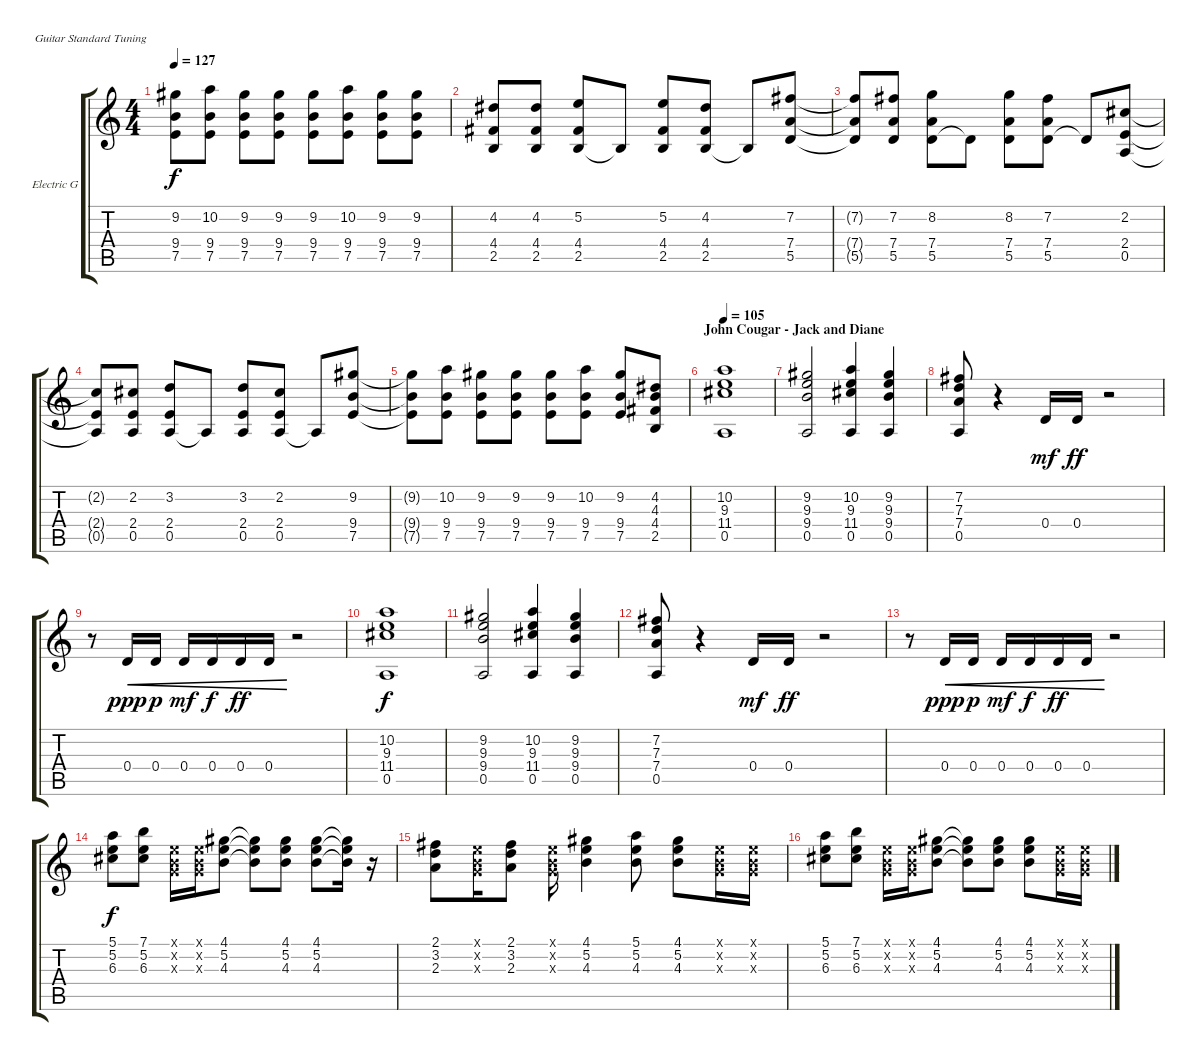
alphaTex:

\defaultSystemsLayout 4
\bracketExtendMode groupsimilarinstruments
\firstSystemTrackNameOrientation horizontal
\otherSystemsTrackNameOrientation horizontal
\track ("Electric Guitar" "Electric G") {instrument electricguitarclean}
\staff {score tabs}
\tuning (E4 B3 G3 D3 A2 E2)
\ts (4 4)
\tempo 127
\clef g2
\ks c
(9.2{t} 9.4{t} 7.5{t}).8{dy f} (10.2 9.4 7.5).8 (9.2 9.4 7.5).8 (9.2 9.4 7.5).8 (9.2 9.4 7.5).8 (10.2 9.4 7.5).8 (9.2 9.4 7.5).8 (9.2 9.4 7.5).8 |
(4.2 4.4 2.5).8 (4.2 4.4 2.5).8 (5.2 4.4 2.5).8 2.5{t}.8 (5.2 4.4 2.5).8 (4.2 4.4 2.5).8 2.5{t}.8 (7.2 7.4 5.5).8 |
(7.2{t} 7.4{t} 5.5{t}).8 (7.2 7.4 5.5).8 (8.2 7.4 5.5).8 5.5{t}.8 (8.2 7.4 5.5).8 (7.2 7.4 5.5).8 5.5{t}.8 (2.2 2.4 0.5).8 |
(2.2{t} 2.4{t} 0.5{t}).8 (2.2 2.4 0.5).8 (3.2 2.4 0.5).8 0.5{t}.8 (3.2 2.4 0.5).8 (2.2 2.4 0.5).8 0.5{t}.8 (9.2 9.4 7.5).8 |
(9.2{t} 9.4{t} 7.5{t}).8 (10.2 9.4 7.5).8 (9.2 9.4 7.5).8 (9.2 9.4 7.5).8 (9.2 9.4 7.5).8 (10.2 9.4 7.5).8 (9.2 9.4 7.5).8 (4.2 4.4 2.5 4.3).8 |
\section ("" "John Cougar - Jack and Diane")
\tempo 105
(10.2 9.3 0.5 11.4).1 |
(9.2 9.3 9.4 0.5).2 (10.2 9.3 11.4 0.5).4 (9.2 9.3 9.4 0.5).4 |
(7.2 7.3 7.4 0.5).8 r.4 0.4.16{dy mf} 0.4.16{dy ff} r.2 |
r.8 0.4.16{cre dy ppp} 0.4.16{cre dy p} 0.4.16{cre dy mf} 0.4.16{cre dy f} 0.4.16{cre dy ff} 0.4.16{cre} r.2 |
(10.2 9.3 11.4 0.5).1{dy f} |
(9.2 9.3 9.4 0.5).2 (10.2 9.3 11.4 0.5).4 (9.2 9.3 9.4 0.5).4 |
(7.2 7.3 7.4 0.5).8 r.4 0.4.16{dy mf} 0.4.16{dy ff} r.2 |
r.8 0.4.16{cre dy ppp} 0.4.16{cre dy p} 0.4.16{cre dy mf} 0.4.16{cre dy f} 0.4.16{cre dy ff} 0.4.16{cre} r.2 |
(5.1 5.2 6.3).8{dy f} (7.1 5.2 6.3).8 (0.1{x} 0.2{x} 0.3{x}).16 (0.1{x} 0.2{x} 0.3{x}).16 (4.1 5.2 4.3).8 (4.1{t} 5.2{t} 4.3{t}).8 (4.1 5.2 4.3).8 (4.1 5.2 4.3).8 (4.1{t} 5.2{t} 4.3{t}).16 r.16 |
(2.1 3.2 2.3).8 (0.1{x} 0.2{x} 0.3{x}).16 (2.1 3.2 2.3).8 (0.1{x} 0.2{x} 0.3{x}).16 (4.1 5.2 4.3).4 (5.1 5.2 4.3).8 (4.1 5.2 4.3).8 (0.1{x} 0.2{x} 0.3{x}).16 (0.1{x} 0.2{x} 0.3{x}).16 |
(5.1 5.2 6.3).8 (7.1 5.2 6.3).8 (0.1{x} 0.2{x} 0.3{x}).16 (0.1{x} 0.2{x} 0.3{x}).16 (4.1 5.2 4.3).8 (4.1{t} 5.2{t} 4.3{t}).8 (4.1 5.2 4.3).8 (4.1 5.2 4.3).8 (0.1{x} 0.2{x} 0.3{x}).16 (0.1{x} 0.2{x} 0.3{x}).16
